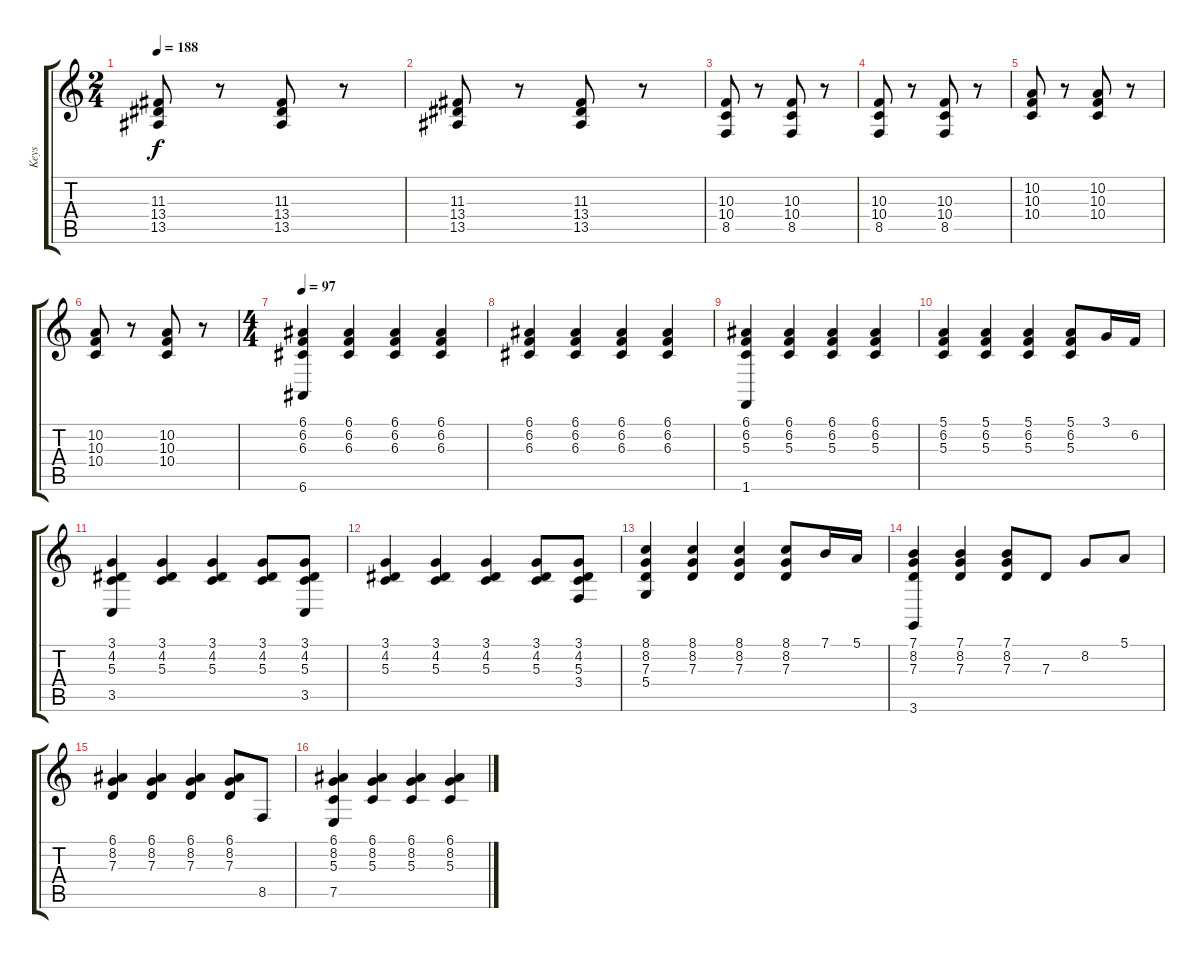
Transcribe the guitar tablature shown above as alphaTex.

\track ("Keys" "Keys") {instrument fx8scifi}
\staff {score tabs}
\tuning (E4 B3 G3 D3 A2 E2) {hide}
\ts (2 4)
\tempo 188
\clef g2
\ks c
(11.3 13.4 13.5).8{dy f} r.8 (11.3 13.4 13.5).8 r.8 |
(11.3 13.4 13.5).8 r.8 (11.3 13.4 13.5).8 r.8 |
(10.3 10.4 8.5).8 r.8 (10.3 10.4 8.5).8 r.8 |
(10.3 10.4 8.5).8 r.8 (10.3 10.4 8.5).8 r.8 |
(10.2 10.3 10.4).8 r.8 (10.2 10.3 10.4).8 r.8 |
(10.2 10.3 10.4).8 r.8 (10.2 10.3 10.4).8 r.8 |
\ts (4 4)
\tempo 97
(6.1 6.2 6.3 6.6).4{instrument acousticgrandpiano} (6.1 6.2 6.3).4 (6.1 6.2 6.3).4 (6.1 6.2 6.3).4 |
(6.1 6.2 6.3).4 (6.1 6.2 6.3).4 (6.1 6.2 6.3).4 (6.1 6.2 6.3).4 |
(6.1 6.2 5.3 1.6).4 (6.1 6.2 5.3).4 (6.1 6.2 5.3).4 (6.1 6.2 5.3).4 |
(5.1 6.2 5.3).4 (5.1 6.2 5.3).4 (5.1 6.2 5.3).4 (5.1 6.2 5.3).8 3.1.16 6.2.16 |
(3.1 4.2 5.3 3.5).4 (3.1 4.2 5.3).4 (3.1 4.2 5.3).4 (3.1 4.2 5.3).8 (3.1 4.2 5.3 3.5).8 |
(3.1 4.2 5.3).4 (3.1 4.2 5.3).4 (3.1 4.2 5.3).4 (3.1 4.2 5.3).8 (3.1 4.2 5.3 3.4).8 |
(8.1 8.2 7.3 5.4).4 (8.1 8.2 7.3).4 (8.1 8.2 7.3).4 (8.1 8.2 7.3).8 7.1.16 5.1.16 |
(7.1 8.2 7.3 3.6).4 (7.1 8.2 7.3).4 (7.1 8.2 7.3).8 7.3.8 8.2.8 5.1.8 |
(6.1 8.2 7.3).4 (6.1 8.2 7.3).4 (6.1 8.2 7.3).4 (6.1 8.2 7.3).8 8.5.8 |
(6.1 8.2 5.3 7.5).4 (6.1 8.2 5.3).4 (6.1 8.2 5.3).4 (6.1 8.2 5.3).4
